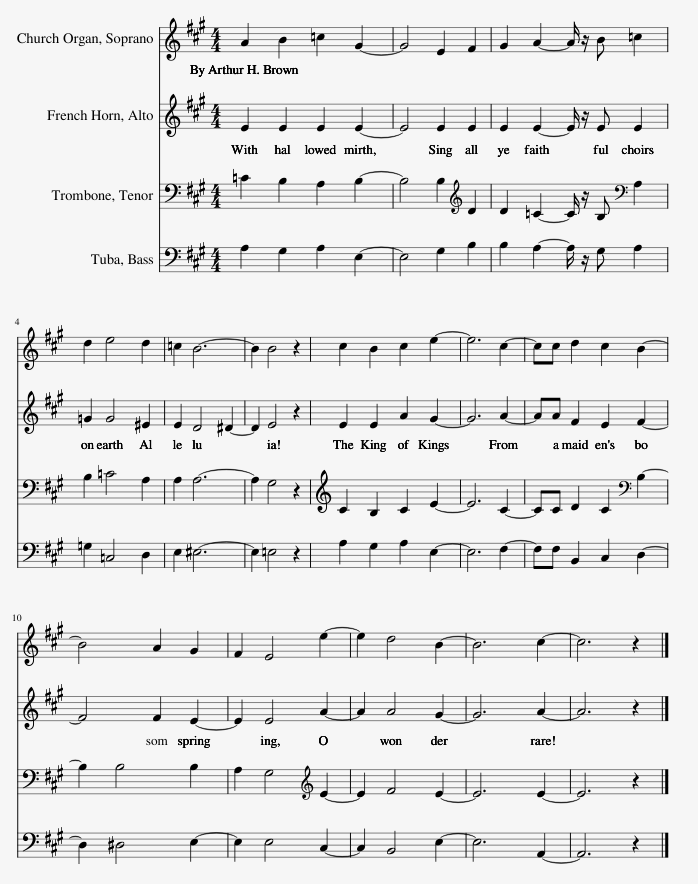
X:1
%%score 1 2 3 4
L:1/8
M:4/4
I:linebreak $
K:A
V:1 treble
V:2 treble
V:3 bass
V:4 bass
V:1
 A2 B2 =c2 G2- | G4 E2 F2 | G2 A2- A/ z/ B =c2 |$ d2 e4 d2 | =c2 B6- | %5
 B2 B4 z2 | c2 B2 c2 e2- | e6 c2- | cc d2 c2 B2- |$ B4 A2 G2 | %10
 F2 E4 e2- | e2 d4 B2- | B6 c2- | c6 z2 |] %14
V:2
 E2 E2 E2 E2- | E4 E2 E2 | E2 E2- E/ z/ E E2 |$ =G2 G4 ^E2 | E2 D4 ^D2- | %5
 D2 E4 z2 | E2 E2 A2 G2- | G6 A2- | AA F2 E2 F2- |$ F4 F2 E2- | %10
 E2 E4 A2- | A2 A4 G2- | G6 A2- | A6 z2 |] %14
V:3
 =C2 B,2 A,2 B,2- | B,4 B,2[K:treble] D2 | D2 =C2- C/ z/ B,[K:bass] A,2 |$ B,2 =C4 A,2 | A,2 A,6- | %5
 A,2 G,4 z2 | C2 B,2 C2 E2- | E6 C2- | CC D2 C2[K:bass] B,2- |$ B,2 B,4 B,2 | %10
 A,2 G,4[K:treble] E2- | E2 F4 E2- | E6 E2- | E6 z2 |] %14
V:4
 A,2 G,2 A,2 E,2- | E,4 G,2 B,2 | B,2 A,2- A,/ z/ G, A,2 |$ =G,2 =C,4 D,2 | E,2 ^E,6- | %5
 E,2 =E,4 z2 | A,2 G,2 A,2 E,2- | E,6 F,2- | F,F, B,,2 C,2 D,2- |$ D,2 ^D,4 E,2- | %10
 E,2 E,4 C,2- | C,2 B,,4 E,2- | E,6 A,,2- | A,,6 z2 |] %14
